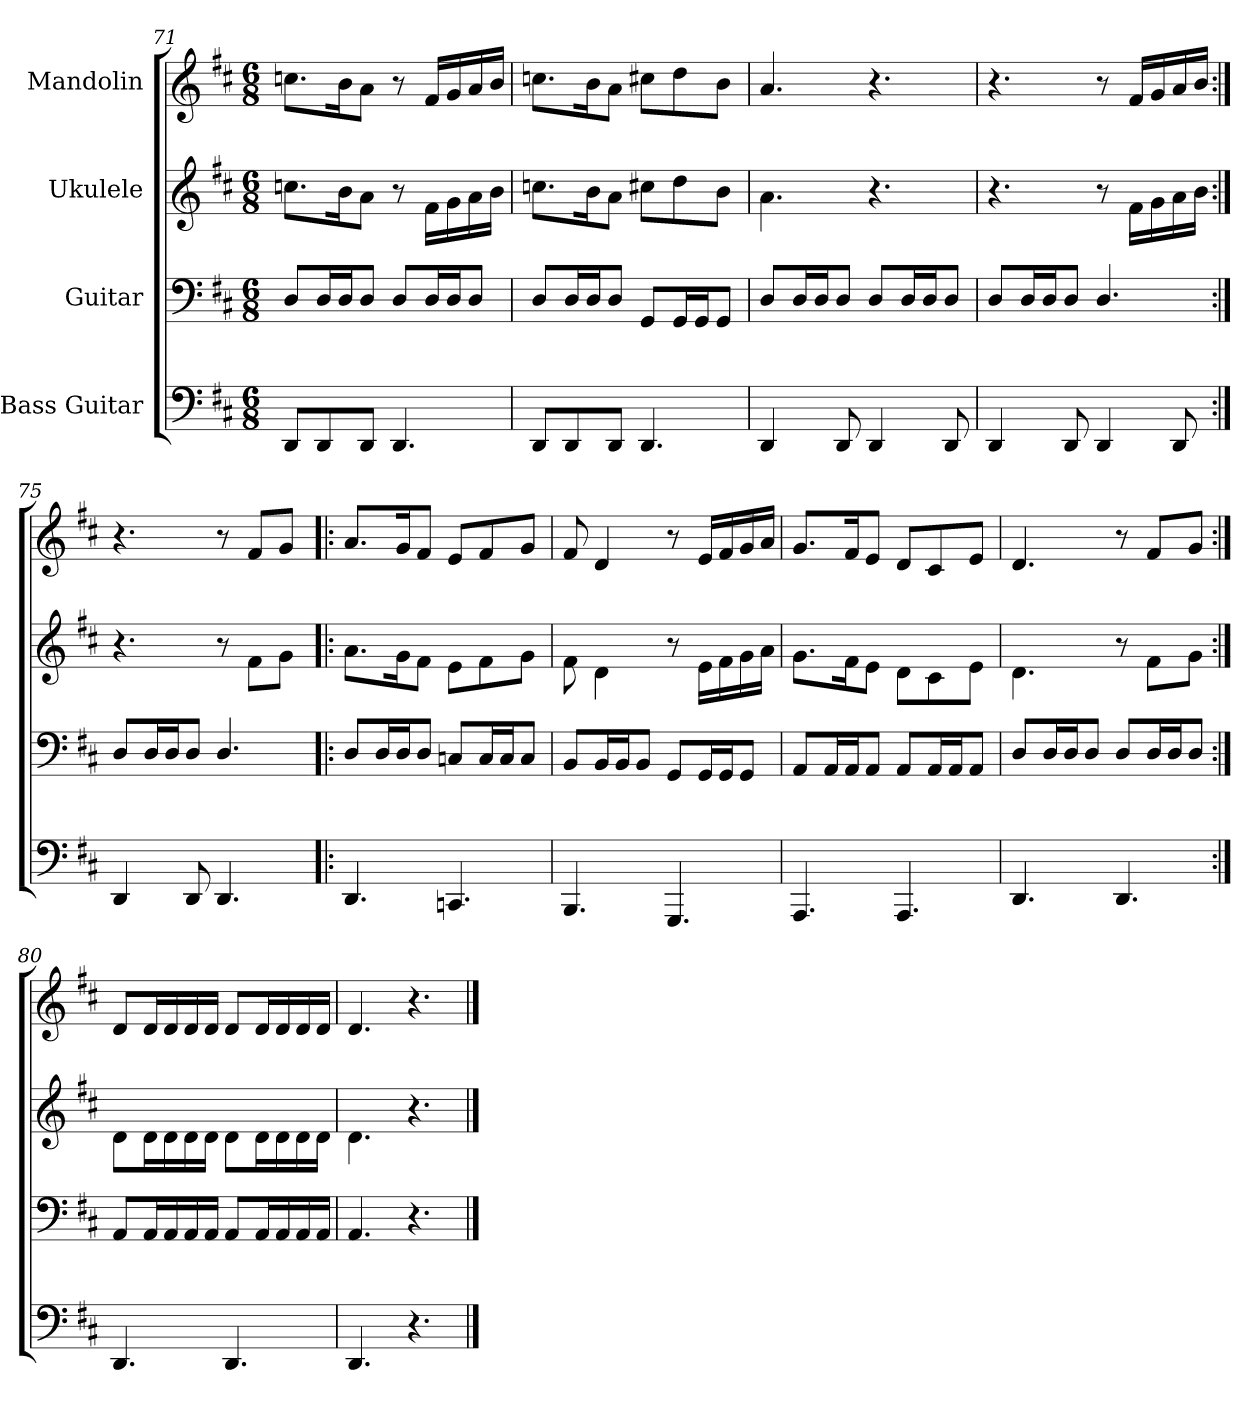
**kern	**kern	**kern	**kern
*part4	*part3	*part2	*part1
*staff4	*staff3	*staff2	*staff1
*I"Bass Guitar	*I"Guitar	*I"Ukulele	*I"Mandolin
!!LO:LB:g=z
*	*	*	*clefG2
*k[f#c#]	*k[f#c#]	*k[f#c#]	*k[f#c#]
*D:	*D:	*D:	*D:
*M6/8	*M6/8	*M6/8	*M6/8
=71	=71	=71	=71
8DDi/L	8Dj/L	8.ccZ\L	8.ccnV\L
8DDi/	16Dj/L	.	.
.	16Dj/J	16bZ\k	16bV\k
8DDi/J	8Dj/J	8aZ\J	8aV\J
4.DDi/	8Dj/L	8r	8r
.	16Dj/L	16f#Z\LL	16f#V/LL
.	16Dj/J	16gZ\	16gV/
.	8Dj/J	16aZ\	16aV/
.	.	16bZ\JJ	16bV/JJ
=72	=72	=72	=72
8DDi/L	8Dj/L	8.ccZ\L	8.ccnV\L
8DDi/	16Dj/L	.	.
.	16Dj/J	16bZ\k	16bV\k
8DDi/J	8Dj/J	8aZ\J	8aV\J
4.DDi/	8GGj/L	8cc#Z\L	8cc#XV\L
.	16GGj/L	8ddZ\	8ddV\
.	16GGj/J	.	.
.	8GGj/J	8bZ\J	8bV\J
=73	=73	=73	=73
4DDi/	8Dj/L	4.aZ\	4.aV/
.	16Dj/L	.	.
.	16Dj/J	.	.
8DDi/	8Dj/J	.	.
4DDi/	8Dj/L	4.r	4.r
.	16Dj/L	.	.
.	16Dj/J	.	.
8DDi/	8Dj/J	.	.
=74	=74	=74	=74
4DDi/	8Dj/L	4.r	4.r
.	16Dj/L	.	.
.	16Dj/J	.	.
8DDi/	8Dj/J	.	.
4DDi/	4.Dj/	8r	8r
.	.	16f#Z\LL	16f#V/LL
.	.	16gZ\	16gV/
8DDi/	.	16aZ\	16aV/
.	.	16bZ\JJ	16bV/JJ
=75:|!	=75:|!	=75:|!	=75:|!
4DDi/	8Dj/L	4.r	4.r
.	16Dj/L	.	.
.	16Dj/J	.	.
8DDi/	8Dj/J	.	.
4.DDi/	4.Dj/	8r	8r
.	.	8f#Z\L	8f#V/L
.	.	8gZ\J	8gV/J
!!LO:LB:g=z
=76!|:	=76!|:	=76!|:	=76!|:
4.DDi/	8Dj/L	8.aZ\L	8.aV/L
.	16Dj/L	.	.
.	16Dj/J	16gZ\k	16gV/k
.	8Dj/J	8f#Z\J	8f#V/J
4.CCni/	8Cnj/L	8eZ\L	8eV/L
.	16Cj/L	8f#Z\	8f#V/
.	16Cj/J	.	.
.	8Cj/J	8gZ\J	8gV/J
=77	=77	=77	=77
4.BBBi/	8BBj/L	8f#Z\	8f#V/
.	16BBj/L	4dZ\	4dV/
.	16BBj/J	.	.
.	8BBj/J	.	.
4.GGGi/	8GGj/L	8r	8r
.	16GGj/L	16eZ\LL	16eV/LL
.	16GGj/J	16f#Z\	16f#V/
.	8GGj/J	16gZ\	16gV/
.	.	16aZ\JJ	16aV/JJ
=78	=78	=78	=78
4.AAAi/	8AAj/L	8.gZ\L	8.gV/L
.	16AAj/L	.	.
.	16AAj/J	16f#Z\k	16f#V/k
.	8AAj/J	8eZ\J	8eV/J
4.AAAi/	8AAj/L	8dZ\L	8dV/L
.	16AAj/L	8c#Z\	8c#V/
.	16AAj/J	.	.
.	8AAj/J	8eZ\J	8eV/J
!!LO:PB:g=z
=79	=79	=79	=79
4.DDi/	8Dj/L	4.dZ\	4.dV/
.	16Dj/L	.	.
.	16Dj/J	.	.
.	8Dj/J	.	.
4.DDi/	8Dj/L	8r	8r
.	16Dj/L	8f#Z\L	8f#V/L
.	16Dj/J	.	.
.	8Dj/J	8gZ\J	8gV/J
=80:|!	=80:|!	=80:|!	=80:|!
4.DDi/	8AAj/L	8dZ\L	8dV/L
.	16AAj/L	16dZ\L	16dV/L
.	16AAj/	16dZ\	16dV/
.	16AAj/	16dZ\	16dV/
.	16AAj/JJ	16dZ\JJ	16dV/JJ
4.DDi/	8AAj/L	8dZ\L	8dV/L
.	16AAj/L	16dZ\L	16dV/L
.	16AAj/	16dZ\	16dV/
.	16AAj/	16dZ\	16dV/
.	16AAj/JJ	16dZ\JJ	16dV/JJ
=81	=81	=81	=81
4.DDi/	4.AAj/	4.dZ\	4.dV/
4.r	4.r	4.r	4.r
==	==	==	==
*-	*-	*-	*-
